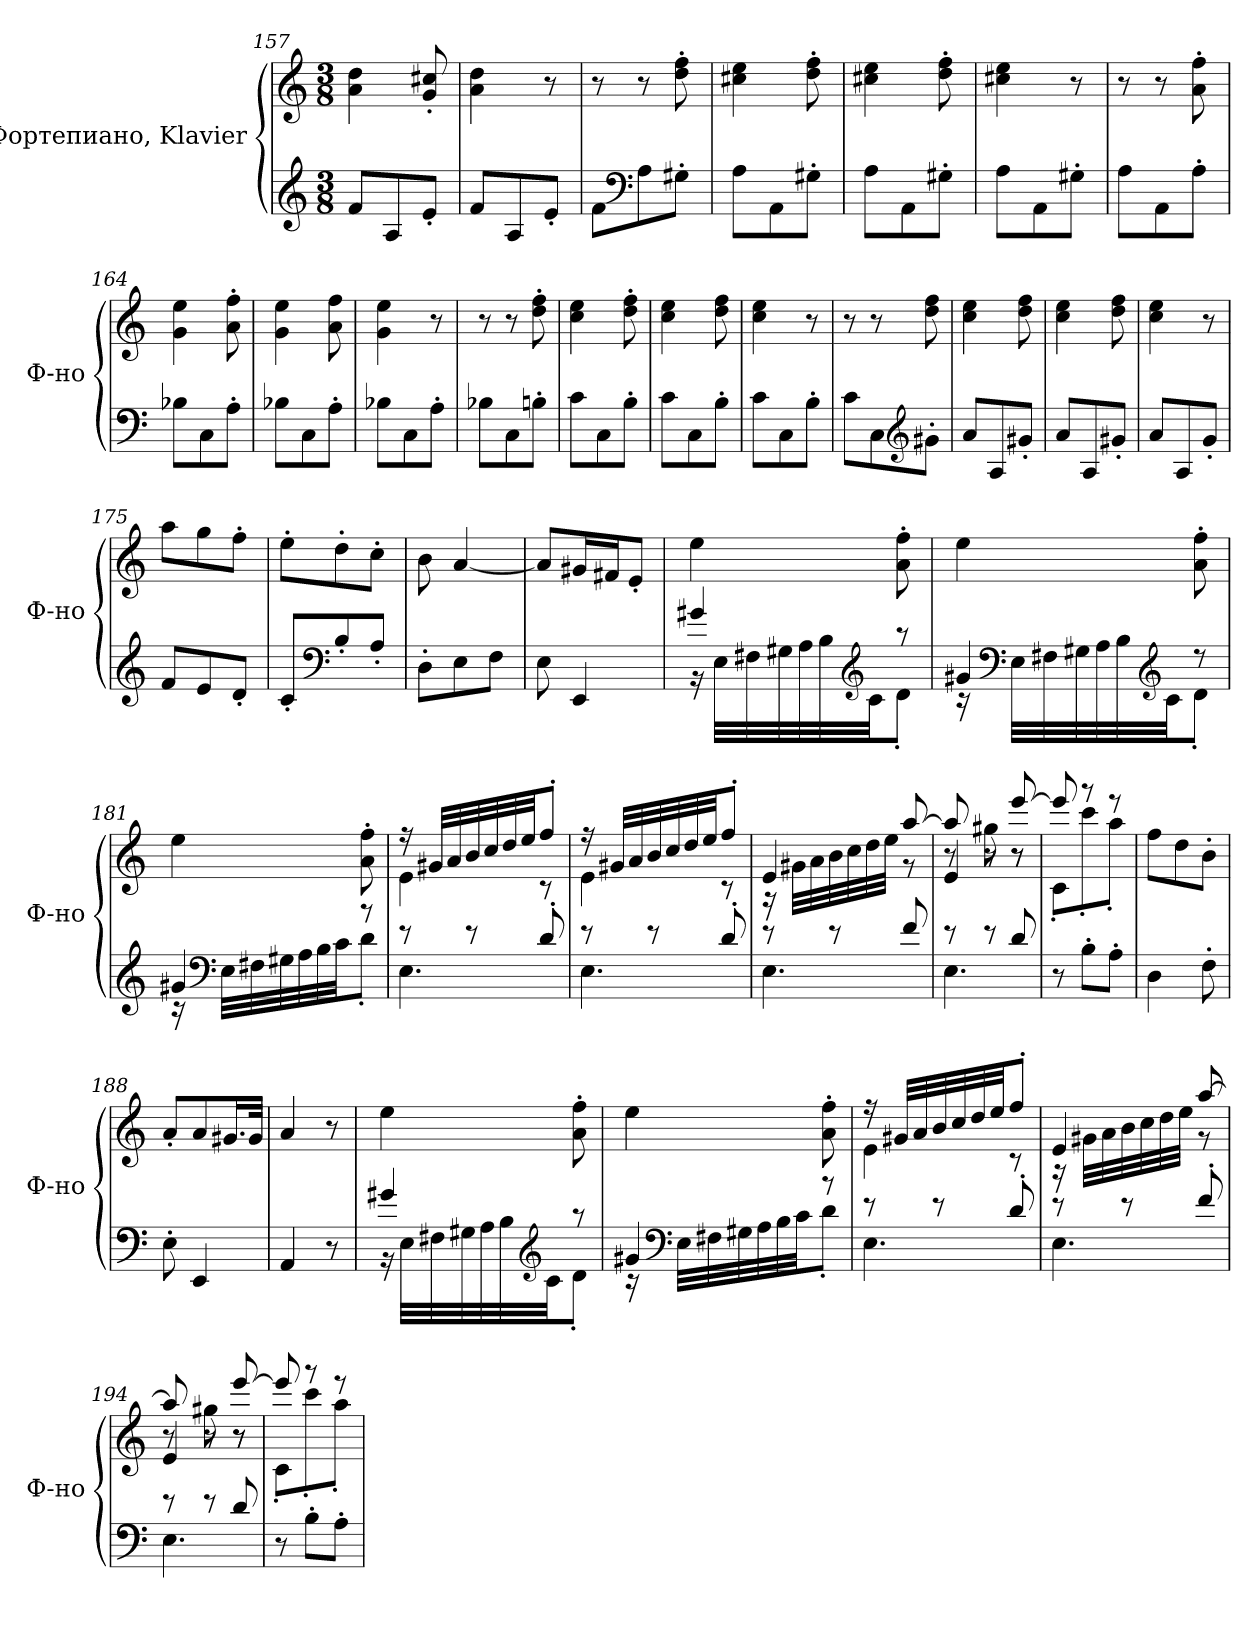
**kern	**kern
*part1	*part1
*staff2	*staff1
*I"Фортепиано, Klavier	*
*I'Ф-но	*
*clefG2	*clefG2
*k[]	*k[]
*M3/8	*M3/8
=157	=157
8f/L	4a\ 4dd\
8A/	.
8e'/J	8g/' 8cc#X/'
=158	=158
8f/L	4a\ 4dd\
8A/	.
8e'/J	8r
=159	=159
8f\L	8r
*clefF4	*
8A\	8r
8G#X'\J	8dd\' 8ff\'
=160	=160
8A\L	4cc#X\ 4ee\
8AA\	.
8G#X'\J	8dd\' 8ff\'
=161	=161
8A\L	4cc#X\ 4ee\
8AA\	.
8G#X'\J	8dd\' 8ff\'
!!LO:LB:g=z
=162	=162
8A\L	4cc#X\ 4ee\
8AA\	.
8G#X'\J	8r
=163	=163
8A\L	8r
8AA\	8r
8A'\J	8a\' 8ff\'
=164	=164
8B-X\L	4g\ 4ee\
8C\	.
8A'\J	8a\' 8ff\'
=165	=165
8B-X\L	4g\ 4ee\
8C\	.
8A'\J	8a\ 8ff\
=166	=166
8B-X\L	4g\ 4ee\
8C\	.
8A'\J	8r
=167	=167
8B-X\L	8r
8C\	8r
8Bn'\J	8dd\' 8ff\'
=168	=168
8c\L	4cc\ 4ee\
8C\	.
8B'\J	8dd\' 8ff\'
=169	=169
8c\L	4cc\ 4ee\
8C\	.
8B'\J	8dd\ 8ff\
=170	=170
8c\L	4cc\ 4ee\
8C\	.
8B'\J	8r
=171	=171
8c\L	8r
8C\	8r
*clefG2	*
8g#X'\J	8dd\ 8ff\
=172	=172
8a/L	4cc\ 4ee\
8A/	.
8g#X'/J	8dd\ 8ff\
=173	=173
8a/L	4cc\ 4ee\
8A/	.
8g#X'/J	8dd\ 8ff\
!!LO:PB:g=z
=174	=174
8a/L	4cc\ 4ee\
8A/	.
8g'/J	8r
=175	=175
8f/L	8aa\L
8e/	8gg\
8d'/J	8ff'\J
=176	=176
8c'/L	8ee'\L
*clefF4	*
8B'/	8dd'\
8A'/J	8cc'\J
=177	=177
8D'\L	8b\
8E\	[4a/
8F\J	.
=178	=178
8E\	8a/L]
4EE/	16g#X/L
.	16f#X/J
.	8e'/J
=179	=179
*^	*
4g#X/	16r	4ee\
.	32E\LLL	.
.	32F#X\	.
.	32G#X\	.
.	32A\	.
.	32B\	.
*clefG2	*	*
.	32c\JJ	.
8r	8d'\J	8a\' 8ff\'
=180	=180	=180
4g#X/	16r	4ee\
*clefF4	*	*
.	32E\LLL	.
.	32F#X\	.
.	32G#X\	.
.	32A\	.
.	32B\	.
*clefG2	*	*
.	32c\JJ	.
8r	8d'\J	8a\' 8ff\'
!!LO:LB:g=z
=181	=181	=181
4g#X/	16r	4ee\
*clefF4	*	*
.	32E\LLL	.
.	32F#X\	.
.	32G#X\	.
.	32A\	.
.	32B\	.
.	32c\JJ	.
8r	8d'\J	8a\' 8ff\'
=182	=182	=182
*	*	*^
8r	4.E\	16r	4e\
.	.	32g#X/LLL	.
.	.	32a/	.
8r	.	32b/	.
.	.	32cc/	.
.	.	32dd/	.
.	.	32ee/JJ	.
8d'/	.	8ff'/J	8r
=183	=183	=183	=183
8r	4.E\	16r	4e\
.	.	32g#X/LLL	.
.	.	32a/	.
8r	.	32b/	.
.	.	32cc/	.
.	.	32dd/	.
.	.	32ee/JJ	.
8d'/	.	8ff'/J	8r
=184	=184	=184	=184
8r	4.E\	4e/	16r
.	.	.	32g#X\LLL
.	.	.	32a\
8r	.	.	32b\
.	.	.	32cc\
.	.	.	32dd\
.	.	.	32ee\JJJ
8f/	.	[8aa/	8r
=185	=185	=185	=185
*	*	*	*^
8r	4.E\	8aa/]	8r	4e/
8r	.	8r	8gg#X\	.
8d/	.	[8eee/	8r	8r
*v	*v	*	*	*
*	*	*v	*v
=186	=186	=186
8r	8eee/]	8c'\L
8B'\L	8r	8ccc'\
8A'\J	8r	8aa'\J
*	*v	*v
=187	=187
4D\	8ff\L
.	8dd\
8F'\	8b'\J
!!LO:LB:g=z
=188	=188
8E'\	8a'/L
4EE/	8a/
.	16.g#X/L
.	32g#/JJk
=189	=189
4AA/	4a/
8r	8r
=190	=190
*^	*
4g#X/	16r	4ee\
.	32E\LLL	.
.	32F#X\	.
.	32G#X\	.
.	32A\	.
.	32B\	.
*clefG2	*	*
.	32c\JJ	.
8r	8d'\J	8a\' 8ff\'
=191	=191	=191
4g#X/	16r	4ee\
*clefF4	*	*
.	32E\LLL	.
.	32F#X\	.
.	32G#X\	.
.	32A\	.
.	32B\	.
.	32c\JJ	.
8r	8d'\J	8a\' 8ff\'
=192	=192	=192
*	*	*^
8r	4.E\	16r	4e\
.	.	32g#X/LLL	.
.	.	32a/	.
8r	.	32b/	.
.	.	32cc/	.
.	.	32dd/	.
.	.	32ee/JJ	.
8d'/	.	8ff'/J	8r
=193	=193	=193	=193
8r	4.E\	4e/	16r
.	.	.	32g#X\LLL
.	.	.	32a\
8r	.	.	32b\
.	.	.	32cc\
.	.	.	32dd\
.	.	.	32ee\JJJ
8f'/	.	[8aa/	8r
!!LO:LB:g=z
=194	=194	=194	=194
*	*	*	*^
8r	4.E\	8aa/]	8r	4e/
8r	.	8r	8gg#X\	.
8d/	.	[8eee/	8r	8r
*v	*v	*	*	*
*	*	*v	*v
=195	=195	=195
8r	8eee/]	8c'\L
8B'\L	8r	8ccc'\
8A'\J	8r	8aa'\J
*	*v	*v
=	=
*-	*-
